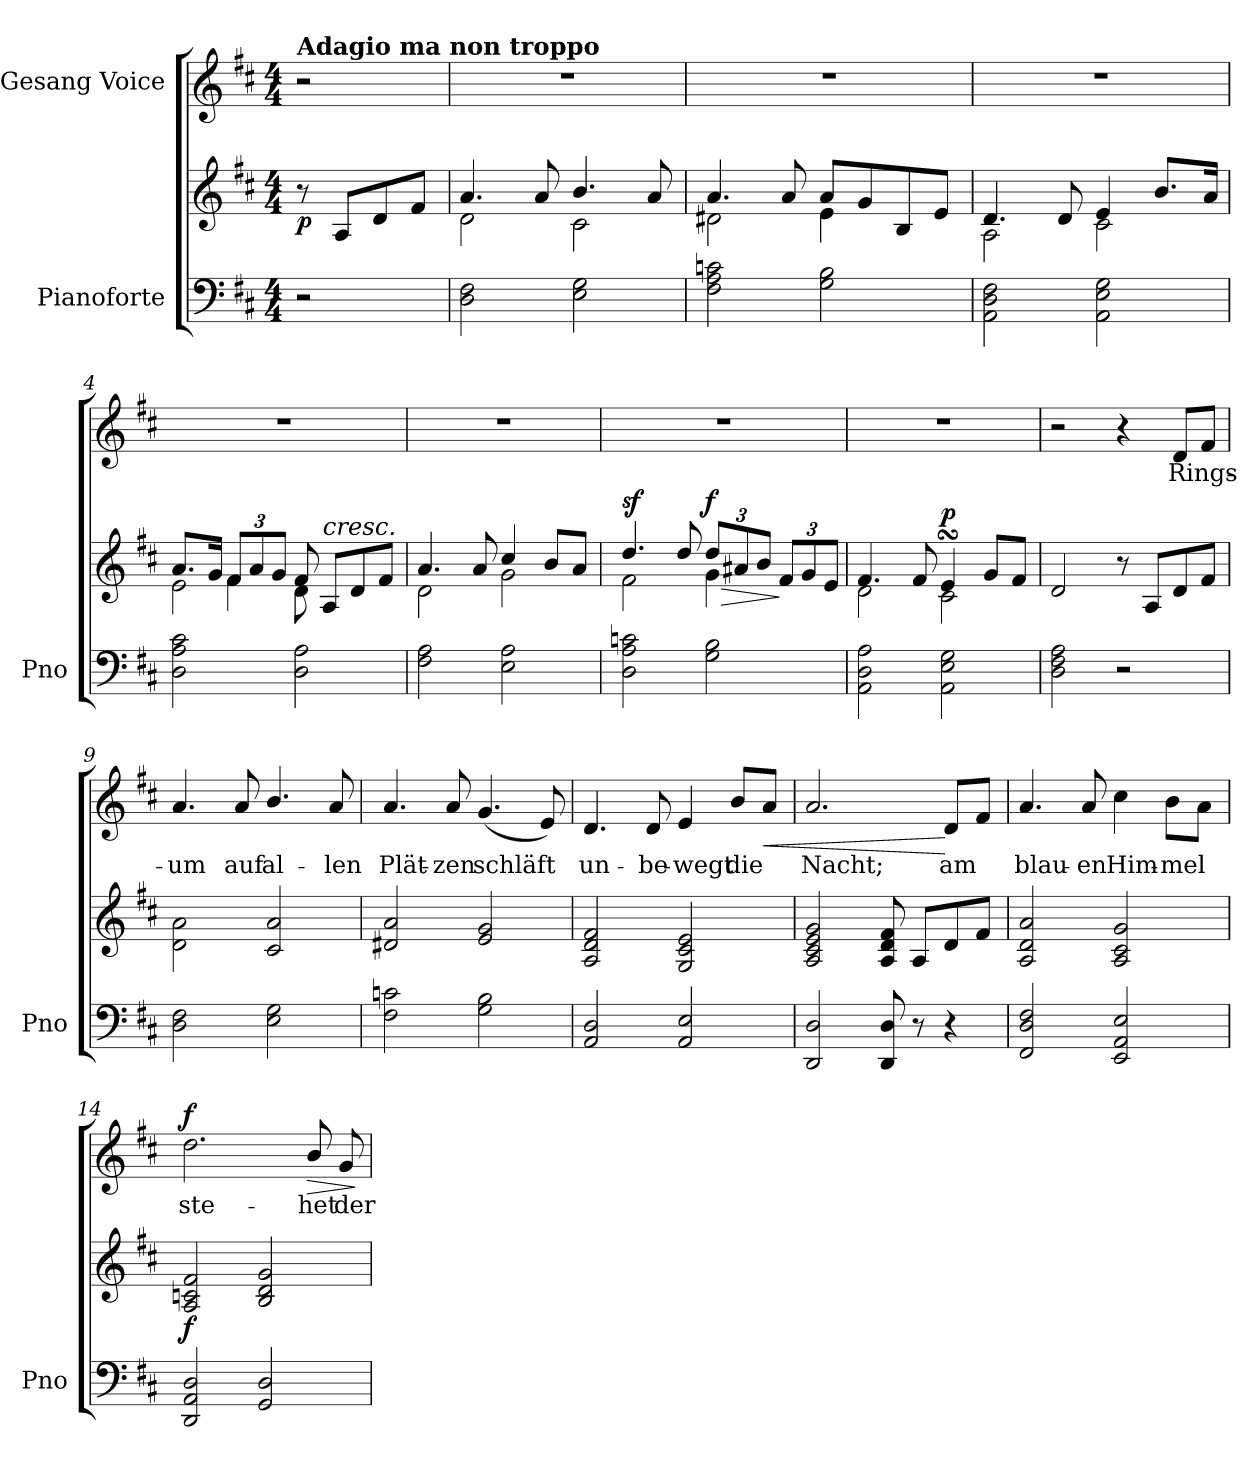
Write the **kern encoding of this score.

**kern	**kern	**dynam	**kern	**text	**dynam
*part2	*part2	*part2	*part1	*part1	*part1
*staff3	*staff2	*staff2/3	*staff1	*staff1	*staff1
*I"Pianoforte	*	*	*I"Gesang Voice	*	*
*I'Pno	*	*	*	*	*
*clefF4	*clefG2	*	*clefG2	*	*
*k[f#c#]	*k[f#c#]	*	*k[f#c#]	*	*
*M4/4	*M4/4	*	*M4/4	*	*
=	=	=	=	=	=
!	!	!	!LO:TX:a:B:t=Adagio ma non troppo	!	!
!	!	!LO:DY:b	!	!	!
2r	8r	p	2r	.	.
.	8A/L	.	.	.	.
.	8d/	.	.	.	.
.	8f#/J	.	.	.	.
=1	=1	=1	=1	=1	=1
*	*^	*	*	*	*
2D\ 2F#\	4.a/	2d\	.	1r	.	.
.	8a/	.	.	.	.	.
2E\ 2G\	4.b/	2c#\	.	.	.	.
.	8a/	.	.	.	.	.
=2	=2	=2	=2	=2	=2	=2
2F#\ 2A\ 2cn\	4.a/	2d#X\	.	1r	.	.
.	8a/	.	.	.	.	.
2G\ 2B\	8a/L	4e\	.	.	.	.
.	8g/	.	.	.	.	.
.	8B/	4ryy	.	.	.	.
.	8e/J	.	.	.	.	.
=3	=3	=3	=3	=3	=3	=3
2AA\ 2D\ 2F#\	4.d/	2A\	.	1r	.	.
.	8d/	.	.	.	.	.
2AA\ 2E\ 2G\	4e/	2c#\	.	.	.	.
.	8.b/L	.	.	.	.	.
.	16a/Jk	.	.	.	.	.
=4	=4	=4	=4	=4	=4	=4
*	*	*^	*	*	*	*
2D\ 2A\ 2c#\	8.a/L	2e\	4ryy	.	1r	.	.
.	16g/Jk	.	.	.	.	.	.
*	*Xbrackettup	*	*	*	*	*	*
.	12f#/L	.	4f#\	.	.	.	.
.	12a/	.	.	.	.	.	.
.	12g/J	.	.	.	.	.	.
2D\ 2A\	8f#/	8d\	2ryy	.	.	.	.
!	!LO:TX:a:i:t=cresc.	!	!	!	!	!	!
.	8A/L	4.ryy	.	.	.	.	.
.	8d/	.	.	.	.	.	.
.	8f#/J	.	.	.	.	.	.
*	*	*v	*v	*	*	*	*
!!LO:LB:g=z
=5	=5	=5	=5	=5	=5	=5
2F#\ 2A\	4.a/	2d\	.	1r	.	.
.	8a/	.	.	.	.	.
2E\ 2A\	4cc#/	2g\	.	.	.	.
.	8b/L	.	.	.	.	.
.	8a/J	.	.	.	.	.
=6	=6	=6	=6	=6	=6	=6
!	!	!	!LO:DY:a	!	!	!
2D\ 2A\ 2cn\	4.dd/	2f#\	sf	1r	.	.
.	8dd/	.	.	.	.	.
!	!	!	!LO:HP:b	!	!	!
!	!	!	!LO:DY:n=1:a	!	!	!
2G\ 2B\	12dd/L	4g\	> f	.	.	.
.	12a#X/	.	.	.	.	.
.	12b/J	.	.	.	.	.
.	12f#/L	4ryy	]	.	.	.
.	12g/	.	.	.	.	.
.	12e/J	.	.	.	.	.
=7	=7	=7	=7	=7	=7	=7
2AA\ 2D\ 2A\	4.f#/	2d\	.	1r	.	.
.	8f#/	.	.	.	.	.
!	!	!	!LO:DY:a	!	!	!
2AA\ 2E\ 2G\	4esSSS/	2c#\	p	.	.	.
.	8g/L	.	.	.	.	.
.	8f#/J	.	.	.	.	.
*	*v	*v	*	*	*	*
=8	=8	=8	=8	=8	=8
2D\ 2F#\ 2A\	2d/	.	2r	.	.
2r	8r	.	4r	.	.
.	8A/L	.	.	.	.
!	!	!	!	!LO:LY:b	!
.	8d/	.	8d/L	Rings-	.
.	8f#/J	.	8f#/J	.	.
=9	=9	=9	=9	=9	=9
!	!	!	!	!LO:LY:b	!
2D\ 2F#\	2d\ 2a\	.	4.a/	-um	.
!	!	!	!	!LO:LY:b	!
.	.	.	8a/	auf	.
!	!	!	!	!LO:LY:b	!
2E\ 2G\	2c#/ 2a/	.	4.b/	al-	.
!	!	!	!	!LO:LY:b	!
.	.	.	8a/	-len	.
!!LO:LB:g=z
=10	=10	=10	=10	=10	=10
!	!	!	!	!LO:LY:b	!
2F#\ 2cn\	2d#X/ 2a/	.	4.a/	Plät-	.
!	!	!	!	!LO:LY:b	!
.	.	.	8a/	-zen	.
!	!	!	!	!LO:LY:b	!
2G\ 2B\	2e/ 2g/	.	(<4.g/	schläft	.
.	.	.	8e/)	.	.
=11	=11	=11	=11	=11	=11
!	!	!	!	!LO:LY:b	!
2AA/ 2D/	2A/ 2d/ 2f#/	.	4.d/	un-	.
!	!	!	!	!LO:LY:b	!
.	.	.	8d/	-be-	.
!	!	!	!	!LO:LY:b	!
2AA/ 2E/	2G/ 2c#/ 2e/	.	4e/	-wegt	.
!	!	!	!	!LO:LY:b	!
.	.	.	8b/L	die	.
!	!	!	!	!	!LO:HP:b
.	.	.	8a/J	.	<
=12	=12	=12	=12	=12	=12
!	!	!	!	!LO:LY:b	!
2DD/ 2D/	2A/ 2c#/ 2e/ 2g/	.	2.a/	Nacht;	.
8DD/ 8D/	8A/ 8d/ 8f#/	.	.	.	.
8r	8A/L	.	.	.	.
!	!	!	!	!LO:LY:b	!
4r	8d/	.	8d/L	am	[
.	8f#/J	.	8f#/J	.	.
=13	=13	=13	=13	=13	=13
!	!	!	!	!LO:LY:b	!
2FF#/ 2D/ 2F#/	2A/ 2d/ 2a/	.	4.a/	blau-	.
!	!	!	!	!LO:LY:b	!
.	.	.	8a/	-en	.
!	!	!	!	!LO:LY:b	!
2EE/ 2AA/ 2E/	2A/ 2c#/ 2g/	.	4cc#\	Him-	.
!	!	!	!	!LO:LY:b	!
.	.	.	8b\L	-mel	.
.	.	.	8a\J	.	.
=14	=14	=14	=14	=14	=14
!	!	!LO:DY:a=2	!	!LO:LY:b	!LO:DY:a
2DD/ 2AA/ 2D/	2A/ 2cn/ 2f#/	f	2.dd\	ste-	f
2GG/ 2D/	2B/ 2d/ 2g/	.	.	.	.
!	!	!	!	!LO:LY:b	!LO:HP:b
.	.	.	8b/	-het	>
!	!	!	!	!LO:LY:b	!
.	.	.	8g/	der	.
.	.	.	.	.	]
=	=	=	=	=	=
*-	*-	*-	*-	*-	*-
